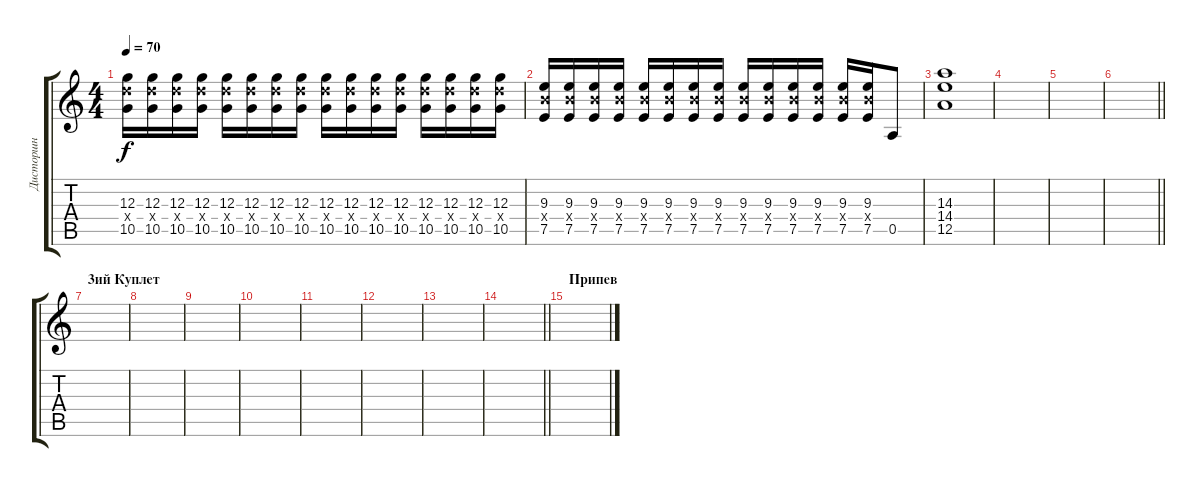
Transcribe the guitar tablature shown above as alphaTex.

\track ("Дисторшн" "Дисторшн") {instrument distortionguitar}
\staff {score tabs}
\tuning (E4 B3 G3 D3 A2 E2) {hide}
\ts (4 4)
\tempo 70
\clef g2
\ks c
(12.3 12.4{x} 10.5).16{dy f} (12.3 12.4{x} 10.5).16 (12.3 12.4{x} 10.5).16 (12.3 12.4{x} 10.5).16 (12.3 12.4{x} 10.5).16 (12.3 12.4{x} 10.5).16 (12.3 12.4{x} 10.5).16 (12.3 12.4{x} 10.5).16 (12.3 12.4{x} 10.5).16 (12.3 12.4{x} 10.5).16 (12.3 12.4{x} 10.5).16 (12.3 12.4{x} 10.5).16 (12.3 12.4{x} 10.5).16 (12.3 12.4{x} 10.5).16 (12.3 12.4{x} 10.5).16 (12.3 12.4{x} 10.5).16 |
(9.3 9.4{x} 7.5).16 (9.3 9.4{x} 7.5).16 (9.3 9.4{x} 7.5).16 (9.3 9.4{x} 7.5).16 (9.3 9.4{x} 7.5).16 (9.3 9.4{x} 7.5).16 (9.3 9.4{x} 7.5).16 (9.3 9.4{x} 7.5).16 (9.3 9.4{x} 7.5).16 (9.3 9.4{x} 7.5).16 (9.3 9.4{x} 7.5).16 (9.3 9.4{x} 7.5).16 (9.3 9.4{x} 7.5).16 (9.3 9.4{x} 7.5).16 0.5.8 |
(14.3 14.4 12.5).1 |
|
|
\barLineRight lightlight
|
\section ("" "3ий Куплет")
|
|
|
|
|
|
|
\barLineRight lightlight
|
\section ("" "Припев")
